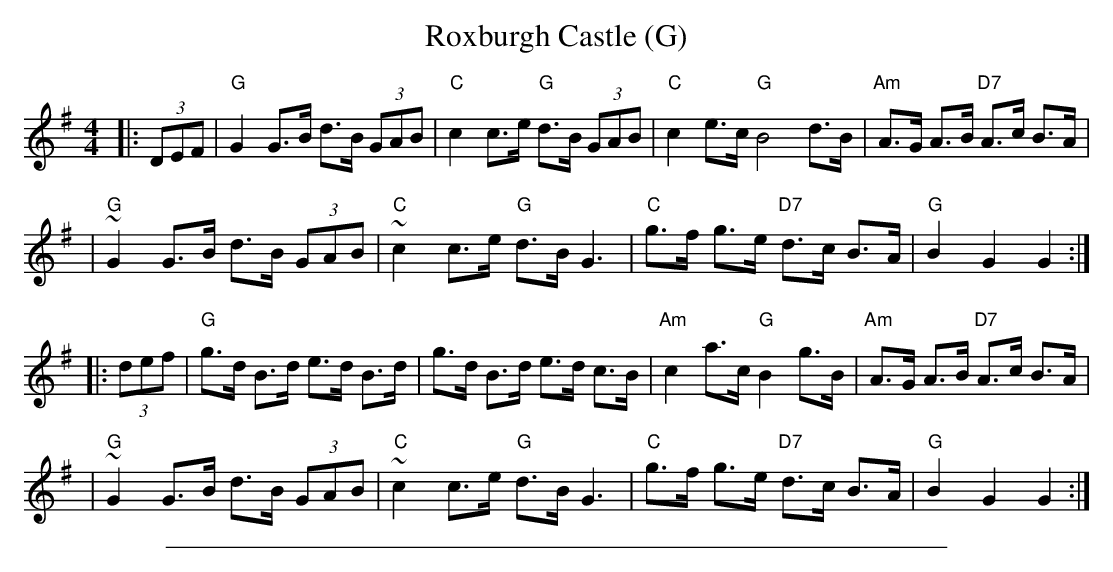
X:1
T: Roxburgh Castle (G)
M: 4/4
L: 1/8
K: G
|: (3DEF \
| "G"G2 G>B d>B (3GAB | "C"c2 c>e "G"d>B (3GAB | "C"c2 e>c  "G"B4 d>B | "Am"A>G A>B "D7"A>c B>A |
| "G"~G2 G>B d>B (3GAB | "C"~c2 c>e "G"d>B G3 | "C"g>f g>e "D7"d>c B>A | "G"B2 G2 G2 :|
|: (3def \
| "G"g>d B>d e>d B>d | g>d B>d e>d c>B | "Am"c2 a>c "G"B2 g>B | "Am"A>G A>B "D7"A>c B>A |
| "G"~G2 G>B d>B (3GAB | "C"~c2 c>e "G"d>B G3 | "C"g>f g>e "D7"d>c B>A | "G"B2 G2 G2 :|
